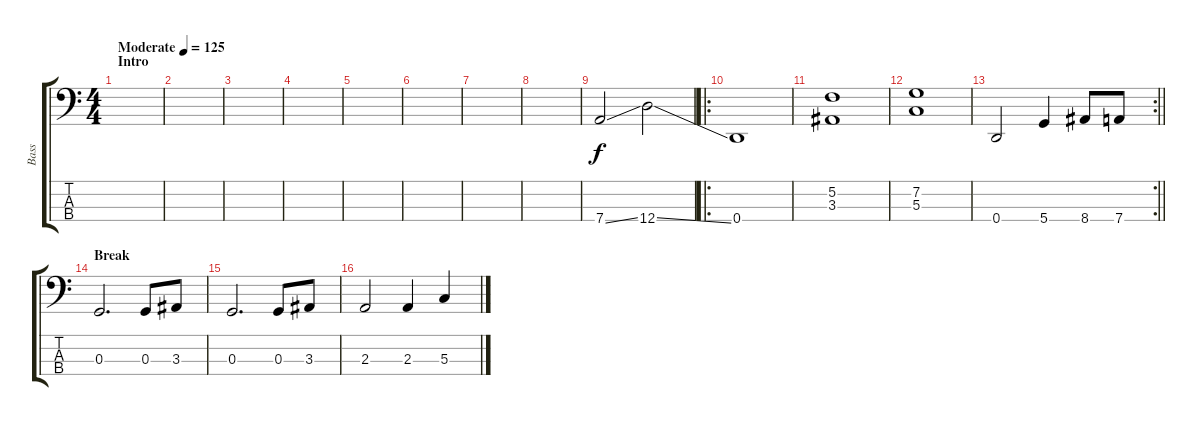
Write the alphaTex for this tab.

\track ("Bass" "Bass") {instrument electricbasspick}
\staff {score tabs}
\tuning (F2 C2 G1 D1) {hide}
\ts (4 4)
\section ("" "Intro")
\tempo (125 "Moderate")
\clef f4
\ks c
|
|
|
|
|
|
|
|
7.4{ss}.2 12.4{ss}.2 |
\ro
0.4.1 |
(5.2 3.3).1 |
(7.2 5.3).1 |
\rc 2
\barLineRight lightlight
0.4.2 5.4.4 8.4.8 7.4.8 |
\section ("" "Break")
0.3.2{d} 0.3.8 3.3.8 |
0.3.2{d} 0.3.8 3.3.8 |
2.3.2 2.3.4 5.3.4
